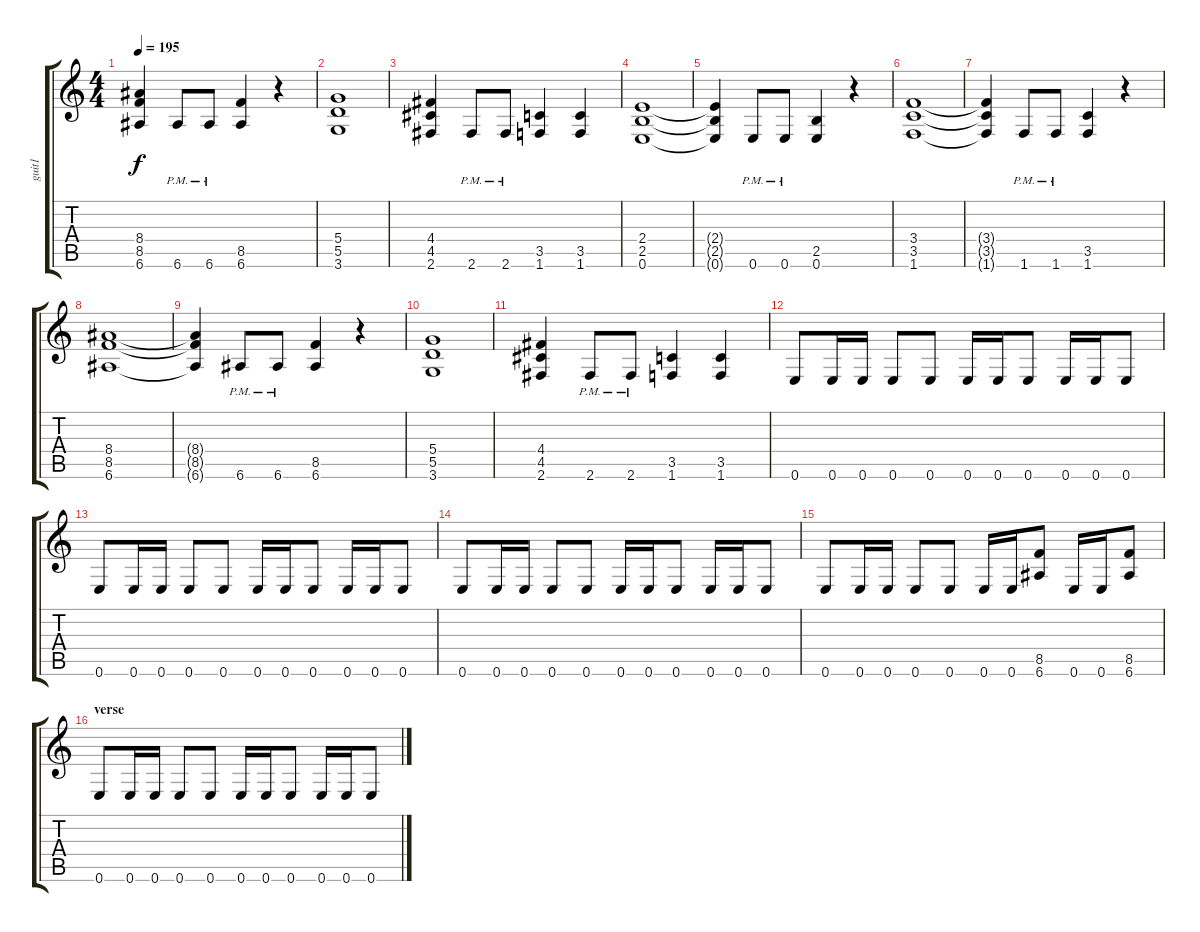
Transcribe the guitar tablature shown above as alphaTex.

\track ("guit1" "guit1") {instrument distortionguitar}
\staff {score tabs}
\tuning (E4 B3 G3 D3 A2 E2) {hide}
\ts (4 4)
\tempo 195
\clef g2
\ks c
(8.4{t} 8.5{t} 6.6{t}).4{dy f} 6.6{pm}.8 6.6{pm}.8 (8.5 6.6).4 r.4 |
(5.4 5.5 3.6).1 |
(4.4 4.5 2.6).4 2.6{pm}.8 2.6{pm}.8 (3.5 1.6).4 (3.5 1.6).4 |
(2.4 2.5 0.6).1 |
(2.4{t} 2.5{t} 0.6{t}).4 0.6{pm}.8 0.6{pm}.8 (2.5 0.6).4 r.4 |
(3.4 3.5 1.6).1 |
(3.4{t} 3.5{t} 1.6{t}).4 1.6{pm}.8 1.6{pm}.8 (3.5 1.6).4 r.4 |
(8.4 8.5 6.6).1 |
(8.4{t} 8.5{t} 6.6{t}).4 6.6{pm}.8 6.6{pm}.8 (8.5 6.6).4 r.4 |
(5.4 5.5 3.6).1 |
(4.4 4.5 2.6).4 2.6{pm}.8 2.6{pm}.8 (3.5 1.6).4 (3.5 1.6).4 |
\section ("" "")
0.6.8 0.6.16 0.6.16 0.6.8 0.6.8 0.6.16 0.6.16 0.6.8 0.6.16 0.6.16 0.6.8 |
0.6.8 0.6.16 0.6.16 0.6.8 0.6.8 0.6.16 0.6.16 0.6.8 0.6.16 0.6.16 0.6.8 |
0.6.8 0.6.16 0.6.16 0.6.8 0.6.8 0.6.16 0.6.16 0.6.8 0.6.16 0.6.16 0.6.8 |
0.6.8 0.6.16 0.6.16 0.6.8 0.6.8 0.6.16 0.6.16 (8.5 6.6).8 0.6.16 0.6.16 (8.5 6.6).8 |
\section ("" "verse")
0.6.8 0.6.16 0.6.16 0.6.8 0.6.8 0.6.16 0.6.16 0.6.8 0.6.16 0.6.16 0.6.8
